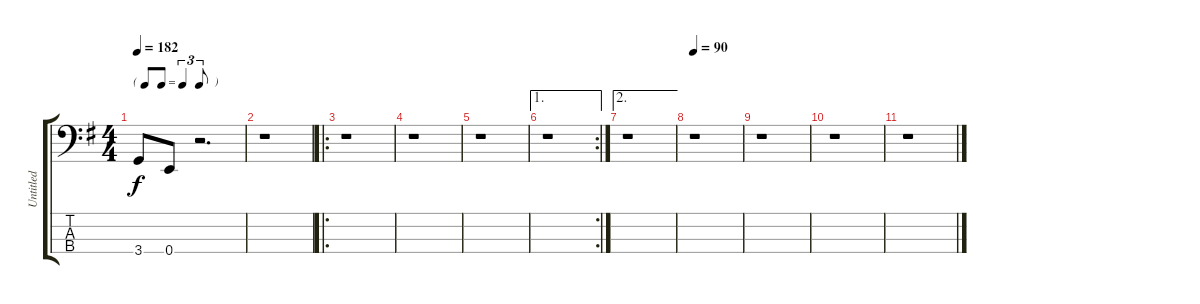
\track ("Untitled" "Untitled") {instrument electricbassfinger}
\staff {score tabs}
\tuning (G2 D2 A1 E1) {hide}
\ts (4 4)
\tf triplet8th
\tempo 182
\clef f4
\ks g
3.4.8{dy f} 0.4.8 r.2{d} |
r.1 |
\ro
r.1 |
r.1 |
r.1 |
\ae 1
\rc 2
r.1 |
\ae 2
r.1 |
\tempo 90
r.1 |
r.1 |
r.1 |
r.1
